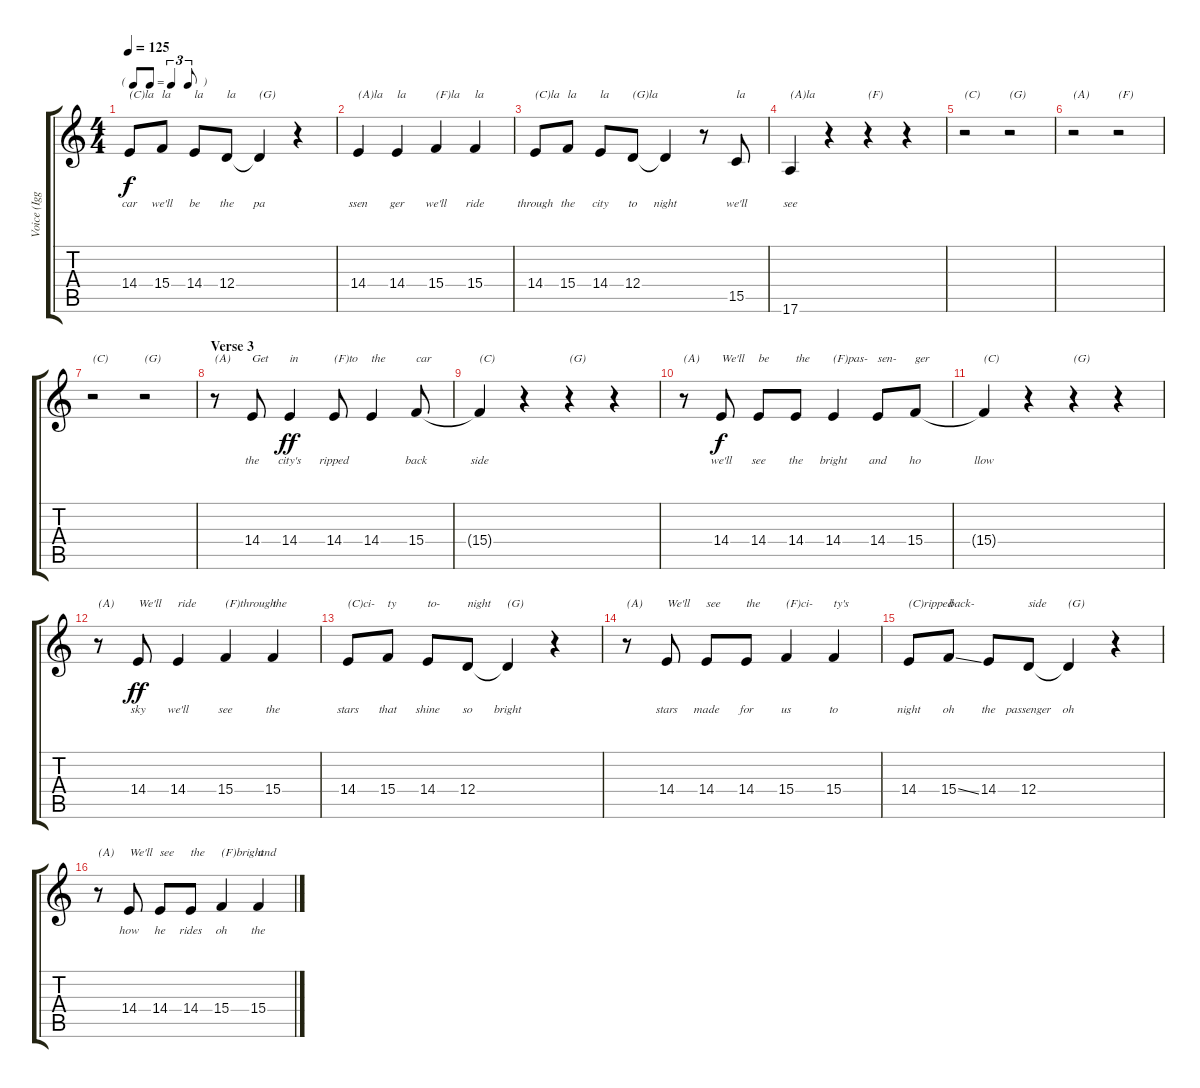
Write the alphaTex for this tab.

\track ("Voice (Iggy)" "Voice (Igg") {instrument steeldrums}
\staff {score tabs}
\tuning (E4 B3 G3 D3 A2 E2) {hide}
\ts (4 4)
\tf triplet8th
\tempo 125
\clef g2
\ks c
14.4.8{txt "(C)la" lyrics (0 "car") lyrics (1 "") lyrics (2 "") lyrics (3 "") lyrics (4 "") dy f} 15.4.8{txt "la" lyrics (0 "we'll") lyrics (1 "") lyrics (2 "") lyrics (3 "") lyrics (4 "")} 14.4.8{txt "la" lyrics (0 "be") lyrics (1 "") lyrics (2 "") lyrics (3 "") lyrics (4 "")} 12.4.8{txt "la" lyrics (0 "the") lyrics (1 "") lyrics (2 "") lyrics (3 "") lyrics (4 "")} 12.4{t}.4{txt "(G)" lyrics (0 "pa") lyrics (1 "") lyrics (2 "") lyrics (3 "") lyrics (4 "")} r.4 |
14.4.4{txt "(A)la" lyrics (0 "ssen") lyrics (1 "") lyrics (2 "") lyrics (3 "") lyrics (4 "")} 14.4.4{txt "la" lyrics (0 "ger") lyrics (1 "") lyrics (2 "") lyrics (3 "") lyrics (4 "")} 15.4.4{txt "(F)la" lyrics (0 "we'll") lyrics (1 "") lyrics (2 "") lyrics (3 "") lyrics (4 "")} 15.4.4{txt "la" lyrics (0 "ride") lyrics (1 "") lyrics (2 "") lyrics (3 "") lyrics (4 "")} |
14.4.8{txt "(C)la" lyrics (0 "through") lyrics (1 "") lyrics (2 "") lyrics (3 "") lyrics (4 "")} 15.4.8{txt "la" lyrics (0 "the") lyrics (1 "") lyrics (2 "") lyrics (3 "") lyrics (4 "")} 14.4.8{txt "la" lyrics (0 "city") lyrics (1 "") lyrics (2 "") lyrics (3 "") lyrics (4 "")} 12.4.8{txt "(G)la" lyrics (0 "to") lyrics (1 "") lyrics (2 "") lyrics (3 "") lyrics (4 "")} 12.4{t}.4{lyrics (0 "night") lyrics (1 "") lyrics (2 "") lyrics (3 "") lyrics (4 "")} r.8 15.5.8{txt "la" lyrics (0 "we'll") lyrics (1 "") lyrics (2 "") lyrics (3 "") lyrics (4 "")} |
17.6.4{txt "(A)la" lyrics (0 "see") lyrics (1 "") lyrics (2 "") lyrics (3 "") lyrics (4 "")} r.4 r.4{txt "(F)"} r.4 |
r.2{txt "(C)"} r.2{txt "(G)"} |
r.2{txt "(A)"} r.2{txt "(F)"} |
r.2{txt "(C)"} r.2{txt "(G)"} |
\section ("" "Verse 3")
r.8{txt "(A)"} 14.4.8{txt "Get" lyrics (0 "the") lyrics (1 "") lyrics (2 "") lyrics (3 "") lyrics (4 "")} 14.4.4{txt "in" lyrics (0 "city's") lyrics (1 "") lyrics (2 "") lyrics (3 "") lyrics (4 "") dy ff} 14.4.8{txt "(F)to" lyrics (0 "ripped") lyrics (1 "") lyrics (2 "") lyrics (3 "") lyrics (4 "")} 14.4.4{txt "the" lyrics (0 "") lyrics (1 "") lyrics (2 "") lyrics (3 "") lyrics (4 "")} 15.4.8{txt "car" lyrics (0 "back") lyrics (1 "") lyrics (2 "") lyrics (3 "") lyrics (4 "")} |
15.4{t}.4{txt "(C)" lyrics (0 "side") lyrics (1 "") lyrics (2 "") lyrics (3 "") lyrics (4 "")} r.4 r.4{txt "(G)"} r.4 |
r.8{txt "(A)"} 14.4.8{txt "We'll" lyrics (0 "we'll") lyrics (1 "") lyrics (2 "") lyrics (3 "") lyrics (4 "") dy f} 14.4.8{txt "be" lyrics (0 "see") lyrics (1 "") lyrics (2 "") lyrics (3 "") lyrics (4 "")} 14.4.8{txt "the" lyrics (0 "the") lyrics (1 "") lyrics (2 "") lyrics (3 "") lyrics (4 "")} 14.4.4{txt "(F)pas-" lyrics (0 "bright") lyrics (1 "") lyrics (2 "") lyrics (3 "") lyrics (4 "")} 14.4.8{txt "sen-" lyrics (0 "and") lyrics (1 "") lyrics (2 "") lyrics (3 "") lyrics (4 "")} 15.4.8{txt "ger" lyrics (0 "ho") lyrics (1 "") lyrics (2 "") lyrics (3 "") lyrics (4 "")} |
15.4{t}.4{txt "(C)" lyrics (0 "llow") lyrics (1 "") lyrics (2 "") lyrics (3 "") lyrics (4 "")} r.4 r.4{txt "(G)"} r.4 |
r.8{txt "(A)"} 14.4.8{txt "We'll" lyrics (0 "sky") lyrics (1 "") lyrics (2 "") lyrics (3 "") lyrics (4 "") dy ff} 14.4.4{txt "ride" lyrics (0 "we'll") lyrics (1 "") lyrics (2 "") lyrics (3 "") lyrics (4 "")} 15.4.4{txt "(F)through" lyrics (0 "see") lyrics (1 "") lyrics (2 "") lyrics (3 "") lyrics (4 "")} 15.4.4{txt "the" lyrics (0 "the") lyrics (1 "") lyrics (2 "") lyrics (3 "") lyrics (4 "")} |
14.4.8{txt "(C)ci-" lyrics (0 "stars") lyrics (1 "") lyrics (2 "") lyrics (3 "") lyrics (4 "")} 15.4.8{txt "ty" lyrics (0 "that") lyrics (1 "") lyrics (2 "") lyrics (3 "") lyrics (4 "")} 14.4.8{txt "to-" lyrics (0 "shine") lyrics (1 "") lyrics (2 "") lyrics (3 "") lyrics (4 "")} 12.4.8{txt "night" lyrics (0 "so") lyrics (1 "") lyrics (2 "") lyrics (3 "") lyrics (4 "")} 12.4{t}.4{txt "(G)" lyrics (0 "bright") lyrics (1 "") lyrics (2 "") lyrics (3 "") lyrics (4 "")} r.4 |
r.8{txt "(A)"} 14.4.8{txt "We'll" lyrics (0 "stars") lyrics (1 "") lyrics (2 "") lyrics (3 "") lyrics (4 "")} 14.4.8{txt "see" lyrics (0 "made") lyrics (1 "") lyrics (2 "") lyrics (3 "") lyrics (4 "")} 14.4.8{txt "the" lyrics (0 "for") lyrics (1 "") lyrics (2 "") lyrics (3 "") lyrics (4 "")} 15.4.4{txt "(F)ci-" lyrics (0 "us") lyrics (1 "") lyrics (2 "") lyrics (3 "") lyrics (4 "")} 15.4.4{txt "ty's" lyrics (0 "to") lyrics (1 "") lyrics (2 "") lyrics (3 "") lyrics (4 "")} |
14.4.8{txt "(C)ripped" lyrics (0 "night") lyrics (1 "") lyrics (2 "") lyrics (3 "") lyrics (4 "")} 15.4{ss}.8{txt "back-" lyrics (0 "oh") lyrics (1 "") lyrics (2 "") lyrics (3 "") lyrics (4 "")} 14.4.8{lyrics (0 "the") lyrics (1 "") lyrics (2 "") lyrics (3 "") lyrics (4 "")} 12.4.8{txt "side" lyrics (0 "passenger") lyrics (1 "") lyrics (2 "") lyrics (3 "") lyrics (4 "")} 12.4{t}.4{txt "(G)" lyrics (0 "oh") lyrics (1 "") lyrics (2 "") lyrics (3 "") lyrics (4 "")} r.4 |
r.8{txt "(A)"} 14.4.8{txt "We'll" lyrics (0 "how") lyrics (1 "") lyrics (2 "") lyrics (3 "") lyrics (4 "")} 14.4.8{txt "see" lyrics (0 "he") lyrics (1 "") lyrics (2 "") lyrics (3 "") lyrics (4 "")} 14.4.8{txt "the" lyrics (0 "rides") lyrics (1 "") lyrics (2 "") lyrics (3 "") lyrics (4 "")} 15.4.4{txt "(F)bright" lyrics (0 "oh") lyrics (1 "") lyrics (2 "") lyrics (3 "") lyrics (4 "")} 15.4.4{txt "and" lyrics (0 "the") lyrics (1 "") lyrics (2 "") lyrics (3 "") lyrics (4 "")}
